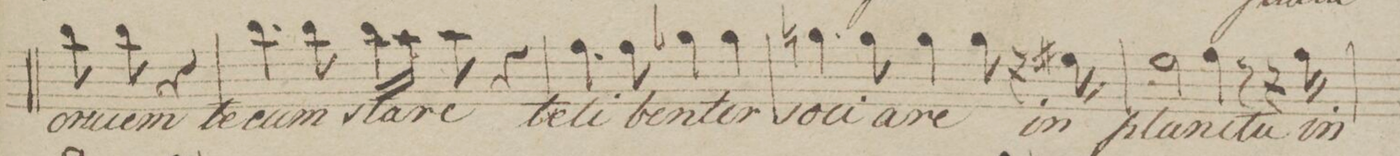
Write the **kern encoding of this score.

**kern	**text	**dynam
*I"Alt.	*	*
*clefC3	*	*
*k[b-e-a-]	*	*
*met(c)	*	*
*M4/4	*	*
8cc\	cru-	.
8cc\	-cem	.
4r	.	.
=33	=33	=33
4.cc\	te-	.
8cc\	-cum	.
16cc\LL	sta-	.
16b-\JJ	.	.
8b-\	-re	.
4r	.	.
=34	=34	=34
4.g\	te	.
8g\	li-	.
4a-X\	-ben-	.
4a-\	-ter	.
=35	=35	=35
4.an\	so-	.
8a\	-ci-	.
4a\	-a-	.
8a\	-re	.
16r	.	.
16f#X\	in	.
=36	=36	=36
*2\right	*	*
2f\	plan-	.
4g\	-ctu	.
8r	.	.
16r	.	.
16g\	in	.
=37	=37	=37
*-	*-	*-
